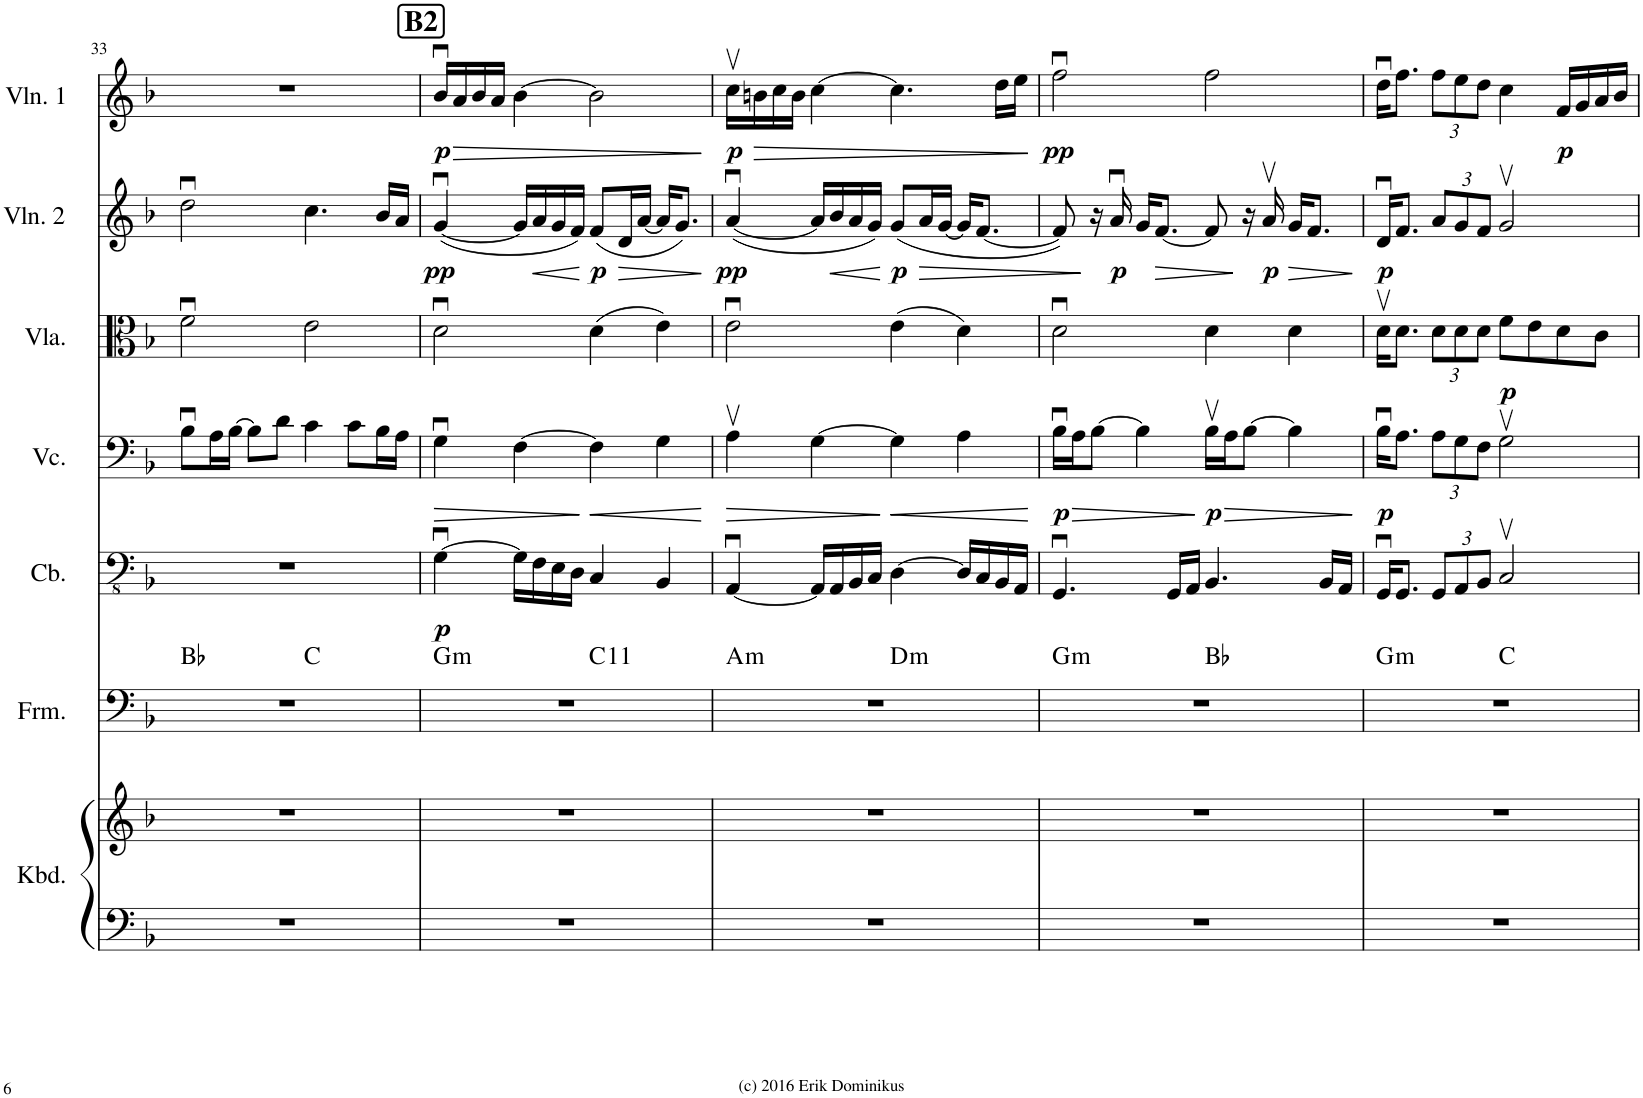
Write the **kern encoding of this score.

**kern	**kern	**kern	**harte	**kern	**dynam	**kern	**dynam	**kern	**dynam	**kern	**dynam	**kern	**dynam
*part7	*part7	*part6	*part6	*part5	*part5	*part4	*part4	*part3	*part3	*part2	*part2	*part1	*part1
*staff8	*staff7	*staff6	*	*staff5	*staff5	*staff4	*staff4	*staff3	*staff3	*staff2	*staff2	*staff1	*staff1
*I"Keyboard	*	*I"Form	*	*I"Contrabass	*	*I"Violoncello	*	*I"Viola	*	*I"Violin 2	*	*I"Violin 1	*
*I'Kbd.	*	*I'Frm.	*	*I'Cb.	*	*I'Vc.	*	*I'Vla.	*	*I'Vln. 2	*	*I'Vln. 1	*
!!LO:PB:g=z
*clefF4	*clefG2	*clefF4	*	*clefFv4	*	*clefF4	*	*clefC3	*	*clefG2	*	*clefG2	*
*	*	*	*	*Trd7c12	*	*	*	*	*	*	*	*	*
*k[b-]	*k[b-]	*k[b-]	*	*k[b-]	*	*k[b-]	*	*k[b-]	*	*k[b-]	*	*k[b-]	*
*M4/4	*M4/4	*M4/4	*	*M4/4	*	*M4/4	*	*M4/4	*	*M4/4	*	*M4/4	*
=33	=33	=33	=33	=33	=33	=33	=33	=33	=33	=33	=33	=33	=33
*	*	*^	*	*	*	*	*	*	*	*	*	*	*
1r	1r	1r	2ryy	Bb:maj	1r	.	8B-u\L	.	2fu\	.	2ddu\	.	1r	.
.	.	.	.	.	.	.	16A\L	.	.	.	.	.	.	.
.	.	.	.	.	.	.	[16B-\JJ	.	.	.	.	.	.	.
.	.	.	.	.	.	.	8B-\L]	.	.	.	.	.	.	.
.	.	.	.	.	.	.	8d\J	.	.	.	.	.	.	.
.	.	.	2ryy	C:maj	.	.	4c\	.	2e\	.	4.cc\	.	.	.
.	.	.	.	.	.	.	8c\L	.	.	.	.	.	.	.
.	.	.	.	.	.	.	16B-\L	.	.	.	16b-/LL	.	.	.
.	.	.	.	.	.	.	16A\JJ	.	.	.	16a/JJ	.	.	.
!!LO:REH:place=s1:a:B:cj:fs=14:t=B2
=34	=34	=34	=34	=34	=34	=34	=34	=34	=34	=34	=34	=34	=34	=34
!	!	!	!	!LO:H:kt=m	!	!LO:DY:b	!	!LO:HP:b	!	!	!	!LO:DY:b	!	!LO:DY:b
1r	1r	1r	2ryy	G:min	[4GGu\	p	4Gu\	>	2du\	.	([4gu/	pp	16b-u/LL	p
!	!	!	!	!	!	!	!	!	!	!	!	!	!	!LO:HP:b
.	.	.	.	.	.	.	.	.	.	.	.	.	16a/	>
.	.	.	.	.	.	.	.	.	.	.	.	.	16b-/	.
.	.	.	.	.	.	.	.	.	.	.	.	.	16a/JJ	.
.	.	.	.	.	16GG\LL]	.	[4F\	.	.	.	16g/LL]	.	[4b-\	.
!	!	!	!	!	!	!	!	!	!	!	!	!LO:HP:b	!	!
.	.	.	.	.	16FF\	.	.	.	.	.	16a/	<	.	.
.	.	.	.	.	16EE\	.	.	.	.	.	16g/	.	.	.
.	.	.	.	.	16DD\JJ	.	.	.	.	.	16f/JJ)	.	.	.
!	!	!	!	!LO:H:kt=11	!	!	!	!LO:HP:n=1:b	!	!	!	!LO:DY:n=1:b	!	!
.	.	.	2ryy	C:9(11)	4CC/	.	4F\]	] <	(4d\	.	(8f/L	[ p	2b-\]	.
!	!	!	!	!	!	!	!	!	!	!	!	!LO:HP:b	!	!
.	.	.	.	.	.	.	.	.	.	.	16d/L	>	.	.
.	.	.	.	.	.	.	.	.	.	.	[16a/JJ	.	.	.
.	.	.	.	.	4BBB-/	.	4G\	.	4e\)	.	16a/KL]	.	.	.
.	.	.	.	.	.	.	.	.	.	.	8.g/J)	.	.	.
.	.	.	.	.	.	.	.	[	.	.	.	]	.	]
=35	=35	=35	=35	=35	=35	=35	=35	=35	=35	=35	=35	=35	=35	=35
!	!	!	!	!LO:H:kt=m	!	!	!	!LO:HP:b	!	!	!	!LO:DY:b	!	!LO:DY:b
1r	1r	1r	2ryy	A:min	[4AAAu/	.	4Av\	>	2eu\	.	([4au/	pp	16ccv\LL	p
!	!	!	!	!	!	!	!	!	!	!	!	!	!	!LO:HP:b
.	.	.	.	.	.	.	.	.	.	.	.	.	16bn\	>
.	.	.	.	.	.	.	.	.	.	.	.	.	16cc\	.
.	.	.	.	.	.	.	.	.	.	.	.	.	16b\JJ	.
.	.	.	.	.	16AAA/LL]	.	[4G\	.	.	.	16a/LL]	.	[4cc\	.
!	!	!	!	!	!	!	!	!	!	!	!	!LO:HP:b	!	!
.	.	.	.	.	16AAA/	.	.	.	.	.	16b-/	<	.	.
.	.	.	.	.	16BBB-/	.	.	.	.	.	16a/	.	.	.
.	.	.	.	.	16CC/JJ	.	.	.	.	.	16g/JJ)	.	.	.
!	!	!	!	!LO:H:kt=m	!	!	!	!LO:HP:n=1:b	!	!	!	!LO:DY:n=1:b	!	!
.	.	.	2ryy	D:min	[4DD\	.	4G\]	] <	(4e\	.	(8g/L	[ p	4.cc\]	.
!	!	!	!	!	!	!	!	!	!	!	!	!LO:HP:b	!	!
.	.	.	.	.	.	.	.	.	.	.	16a/L	>	.	.
.	.	.	.	.	.	.	.	.	.	.	[16g/JJ	.	.	.
.	.	.	.	.	16DD/LL]	.	4A\	.	4d\)	.	16g/KL]	.	.	.
.	.	.	.	.	16CC/	.	.	.	.	.	[8.f/J	.	.	.
.	.	.	.	.	16BBB-/	.	.	.	.	.	.	.	16dd\LL	.
.	.	.	.	.	16AAA/JJ	.	.	.	.	.	.	.	16ee\JJ	.
.	.	.	.	.	.	.	.	[	.	.	.	.	.	]
=36	=36	=36	=36	=36	=36	=36	=36	=36	=36	=36	=36	=36	=36	=36
!	!	!	!	!LO:H:kt=m	!	!	!	!LO:DY:b	!	!	!	!	!	!LO:DY:b
1r	1r	1r	2ryy	G:min	4.GGGu/	.	16B-u\LL	p	2du\	.	8f/])	.	2ffu\	pp
!	!	!	!	!	!	!	!	!LO:HP:b	!	!	!	!	!	!
.	.	.	.	.	.	.	16A\J	>	.	.	.	.	.	.
.	.	.	.	.	.	.	[8B-\J	.	.	.	16r	]	.	.
!	!	!	!	!	!	!	!	!	!	!	!	!LO:DY:b	!	!
.	.	.	.	.	.	.	.	.	.	.	16au/	p	.	.
.	.	.	.	.	.	.	4B-\]	.	.	.	16g/KL	.	.	.
!	!	!	!	!	!	!	!	!	!	!	!	!LO:HP:b	!	!
.	.	.	.	.	.	.	.	.	.	.	[8.f/J	>	.	.
.	.	.	.	.	16GGG/LL	.	.	.	.	.	.	.	.	.
.	.	.	.	.	16AAA/JJ	.	.	.	.	.	.	.	.	.
!	!	!	!	!	!	!	!	!LO:DY:n=1:b	!	!	!	!	!	!
.	.	.	2ryy	Bb:maj	4.BBB-/	.	16B-v\LL	] p	4d\	.	8f/]	.	2ff\	.
!	!	!	!	!	!	!	!	!LO:HP:b	!	!	!	!	!	!
.	.	.	.	.	.	.	16A\J	>	.	.	.	.	.	.
.	.	.	.	.	.	.	[8B-\J	.	.	.	16r	]	.	.
!	!	!	!	!	!	!	!	!	!	!	!	!LO:DY:b	!	!
.	.	.	.	.	.	.	.	.	.	.	16av/	p	.	.
!	!	!	!	!	!	!	!	!	!	!	!	!LO:HP:b	!	!
.	.	.	.	.	.	.	4B-\]	.	4d\	.	16g/KL	>	.	.
.	.	.	.	.	.	.	.	.	.	.	8.f/J	.	.	.
.	.	.	.	.	16BBB-/LL	.	.	.	.	.	.	.	.	.
.	.	.	.	.	16AAA/JJ	.	.	.	.	.	.	.	.	.
.	.	.	.	.	.	.	.	]	.	.	.	]	.	.
=37	=37	=37	=37	=37	=37	=37	=37	=37	=37	=37	=37	=37	=37	=37
!	!	!	!	!LO:H:kt=m	!	!	!	!LO:DY:b	!	!	!	!LO:DY:b	!	!
1r	1r	1r	2ryy	G:min	16GGGu/KL	.	16B-u\KL	p	16dv\KL	.	16du/KL	p	16ddu\KL	.
.	.	.	.	.	8.GGG/J	.	8.A\J	.	8.d\J	.	8.f/J	.	8.ff\J	.
*	*	*	*	*	*Xbrackettup	*	*Xbrackettup	*	*Xbrackettup	*	*Xbrackettup	*	*Xbrackettup	*
.	.	.	.	.	12GGG/L	.	12A\L	.	12d\L	.	12a/L	.	12ff\L	.
.	.	.	.	.	12AAA/	.	12G\	.	12d\	.	12g/	.	12ee\	.
.	.	.	.	.	12BBB-/J	.	12F\J	.	12d\J	.	12f/J	.	12dd\J	.
!	!	!	!	!	!	!	!	!	!	!LO:DY:b	!	!	!	!
.	.	.	2ryy	C:maj	2CCv/	.	2Gv\	.	8f\L	p	2gv/	.	4cc\	.
.	.	.	.	.	.	.	.	.	8e\	.	.	.	.	.
!	!	!	!	!	!	!	!	!	!	!	!	!	!	!LO:DY:b
.	.	.	.	.	.	.	.	.	8d\	.	.	.	16f/LL	p
.	.	.	.	.	.	.	.	.	.	.	.	.	16g/	.
.	.	.	.	.	.	.	.	.	8c\J	.	.	.	16a/	.
.	.	.	.	.	.	.	.	.	.	.	.	.	16b-/JJ	.
*	*	*v	*v	*	*	*	*	*	*	*	*	*	*	*
=	=	=	=	=	=	=	=	=	=	=	=	=	=
*-	*-	*-	*-	*-	*-	*-	*-	*-	*-	*-	*-	*-	*-
